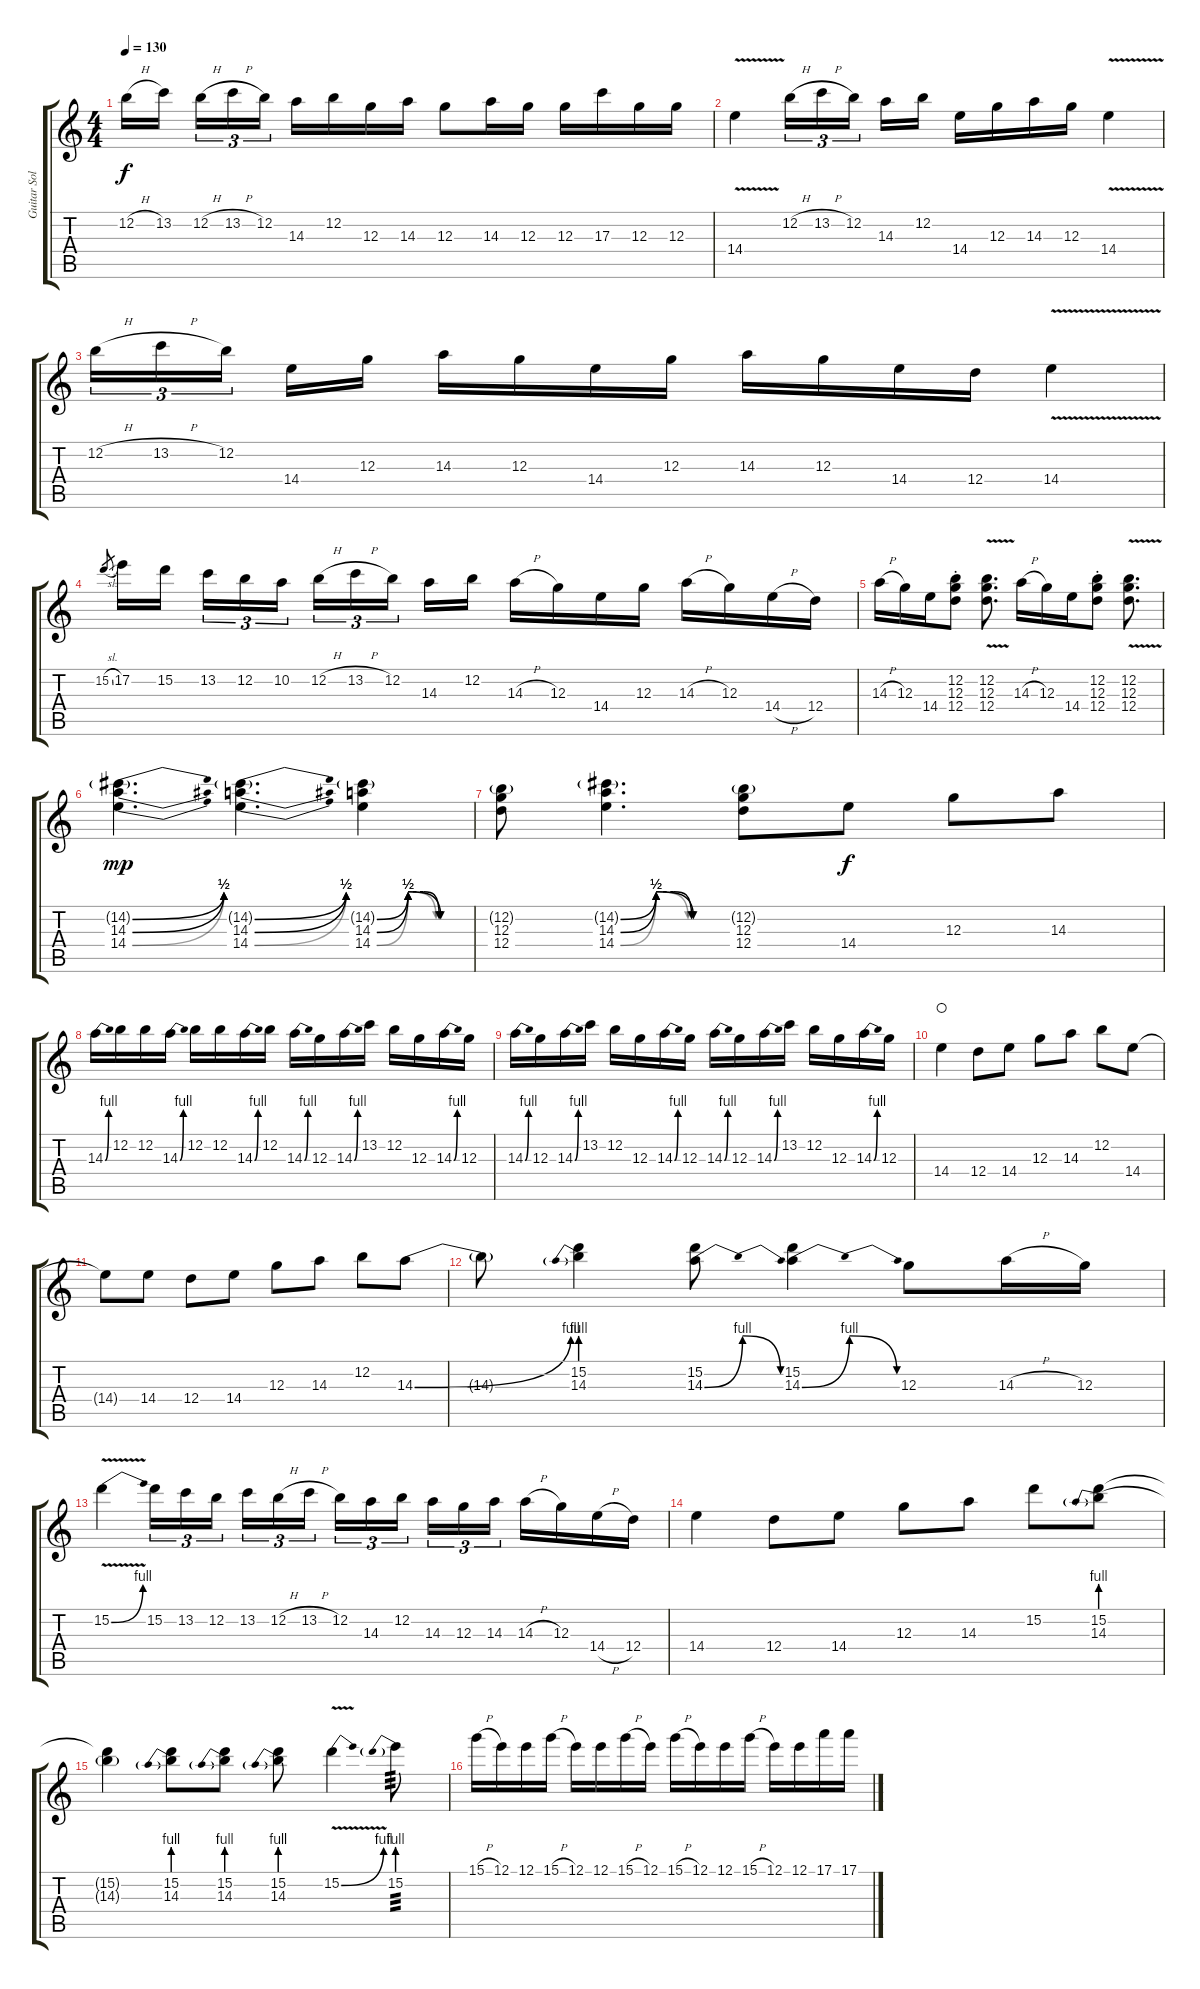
\track ("Guitar Solo" "Guitar Sol") {instrument distortionguitar}
\staff {score tabs}
\tuning (E4 B3 G3 D3 A2 E2) {hide}
\ts (4 4)
\tempo 130
\clef g2
\ks c
12.2{h}.16{dy f} 13.2.16{beam splitsecondary} 12.2{h}.16{tu (3 2)} 13.2{h}.16{tu (3 2)} 12.2.16{tu (3 2)} 14.3.16 12.2.16 12.3.16 14.3.16 12.3.8 14.3.16 12.3.16 12.3.16 17.3.16 12.3.16 12.3.16 |
14.4{v}.4 12.2{h}.16{tu (3 2)} 13.2{h}.16{tu (3 2)} 12.2.16{tu (3 2) beam splitsecondary} 14.3.16 12.2.16 14.4.16 12.3.16 14.3.16 12.3.16 14.4{v}.4 |
12.2{h}.16{tu (3 2)} 13.2{h}.16{tu (3 2)} 12.2.16{tu (3 2) beam splitsecondary} 14.4.16 12.3.16 14.3.16 12.3.16 14.4.16 12.3.16 14.3.16 12.3.16 14.4.16 12.4.16 14.4{v}.4 |
15.2{sl}.8{gr} 17.2.16 15.2.16{beam splitsecondary} 13.2.16{tu (3 2)} 12.2.16{tu (3 2)} 10.2.16{tu (3 2)} 12.2{h}.16{tu (3 2)} 13.2{h}.16{tu (3 2)} 12.2.16{tu (3 2) beam splitsecondary} 14.3.16 12.2.16 14.3{h}.16 12.3.16 14.4.16 12.3.16 14.3{h}.16 12.3.16 14.4{h}.16 12.4.16 |
14.3{h}.16 12.3.16 14.4.16 (12.2 12.3{st} 12.4).8 (12.2{v} 12.3{v} 12.4{v}).8{d} 14.3{h}.16 12.3.16 14.4.16 (12.2 12.3{st} 12.4{st}).8 (12.2{v} 12.3{v} 12.4{v}).8{d} |
(14.2{be (bend 0 0 60 2) g} 14.3{be (bend 0 0 60 2)} 14.4{be (bend 0 0 60 2)}).4{d dy mp} (14.2{be (bend 0 0 60 2) g} 14.3{be (bend 0 0 60 2)} 14.4{be (bend 0 0 60 2)}).4{d} (14.2{be (custom 0 0 20 2 30 2 40 0 60 0) g} 14.3{be (custom 0 0 20 2 41 0 60 0)} 14.4{be (custom 0 0 20 2 38 0 60 0)}).4 |
(12.2{g} 12.3 12.4).8 (14.2{be (custom 0 0 20 2 30 2 40 0 60 0) g} 14.3{be (custom 0 0 20 2 41 0 60 0)} 14.4{be (custom 0 0 20 2 38 0 60 0)}).4{d} (12.2{g} 12.3 12.4).8 14.4.8{dy f} 12.3.8 14.3.8 |
14.3{be (bend 0 0 60 4)}.16 12.2.16 12.2.16 14.3{be (bend 0 0 60 4)}.16 12.2.16 12.2.16 14.3{be (bend 0 0 60 4)}.16 12.2.16 14.3{be (bend 0 0 60 4)}.16 12.3.16 14.3{be (bend 0 0 60 4)}.16 13.2.16 12.2.16 12.3.16 14.3{be (bend 0 0 60 4)}.16 12.3.16 |
14.3{be (bend 0 0 60 4)}.16 12.3.16 14.3{be (bend 0 0 60 4)}.16 13.2.16 12.2.16 12.3.16 14.3{be (bend 0 0 60 4)}.16 12.3.16 14.3{be (bend 0 0 60 4)}.16 12.3.16 14.3{be (bend 0 0 60 4)}.16 13.2.16 12.2.16 12.3.16 14.3{be (bend 0 0 60 4)}.16 12.3.16 |
14.4.4{waho} 12.4.8 14.4.8 12.3.8 14.3.8 12.2.8 14.4.8 |
14.4{t}.8 14.4.8 12.4.8 14.4.8 12.3.8 14.3.8 12.2.8 14.3{be (bend 0 0 60 4)}.8 |
14.3{t}.8 (15.2 14.3{be (prebend 0 4 60 4)}).4 (15.2 14.3{be (bendrelease 0 0 20 4 34 4 60 0)}).8 (15.2 14.3{be (bendrelease 0 0 20 4 36 4 60 0)}).4 12.3.8 14.3{h}.16 12.3.16 |
15.2{be (bend 0 0 60 4) v}.4 15.2.16{tu (3 2)} 13.2.16{tu (3 2)} 12.2.16{tu (3 2) beam splitsecondary} 13.2.16{tu (3 2)} 12.2{h}.16{tu (3 2)} 13.2{h}.16{tu (3 2)} 12.2.16{tu (3 2)} 14.3.16{tu (3 2)} 12.2.16{tu (3 2) beam splitsecondary} 14.3.16{tu (3 2)} 12.3.16{tu (3 2)} 14.3.16{tu (3 2)} 14.3{h}.16 12.3.16 14.4{h}.16 12.4.16 |
14.4.4 12.4.8 14.4.8 12.3.8 14.3.8 15.2.8 (15.2 14.3{be (prebend 0 4 60 4)}).8 |
(15.2{t} 14.3{t}).4 (15.2 14.3{be (prebend 0 4 60 4)}).8 (15.2 14.3{be (prebend 0 4 60 4)}).8 (15.2 14.3{be (prebend 0 4 60 4)}).8 15.2{be (bend 0 0 60 4) v}.4 15.2{be (prebend 0 4 60 4)}.8{tp 3} |
15.1{h}.16 12.1.16 12.1.16 15.1{h}.16 12.1.16 12.1.16 15.1{h}.16 12.1.16 15.1{h}.16 12.1.16 12.1.16 15.1{h}.16 12.1.16 12.1.16 17.1.16 17.1.16
